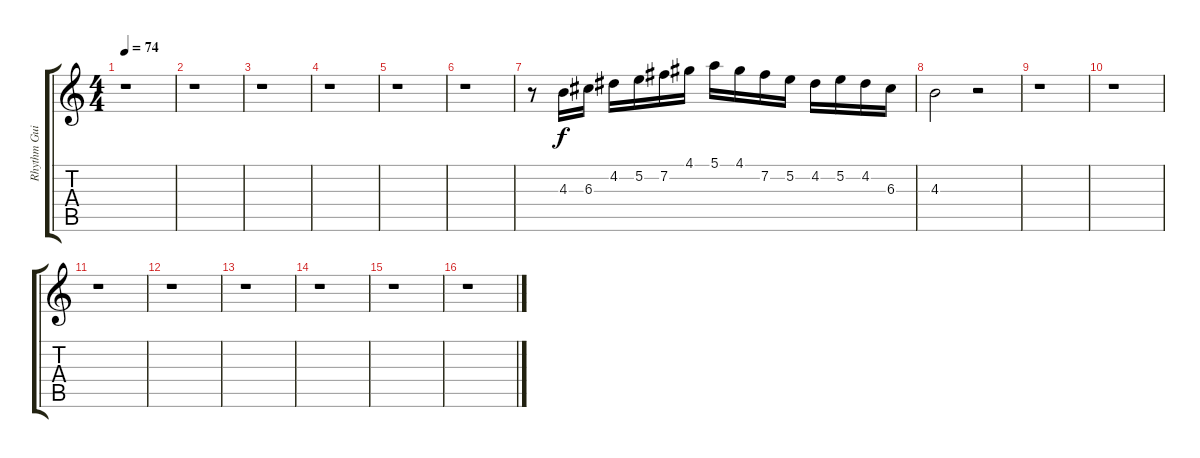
\track ("Rhythm Guitar 2" "Rhythm Gui") {instrument electricguitarjazz}
\staff {score tabs}
\tuning (E4 B3 G3 D3 A2 E2) {hide}
\ts (4 4)
\tempo 74
\clef g2
\ks c
r.1{dy f} |
r.1 |
r.1 |
r.1 |
r.1 |
r.1 |
r.8 4.3.16 6.3.16 4.2.16 5.2.16 7.2.16 4.1.16 5.1.16 4.1.16 7.2.16 5.2.16 4.2.16 5.2.16 4.2.16 6.3.16 |
4.3.2 r.2 |
r.1 |
r.1 |
r.1 |
r.1 |
r.1 |
r.1 |
r.1 |
r.1
